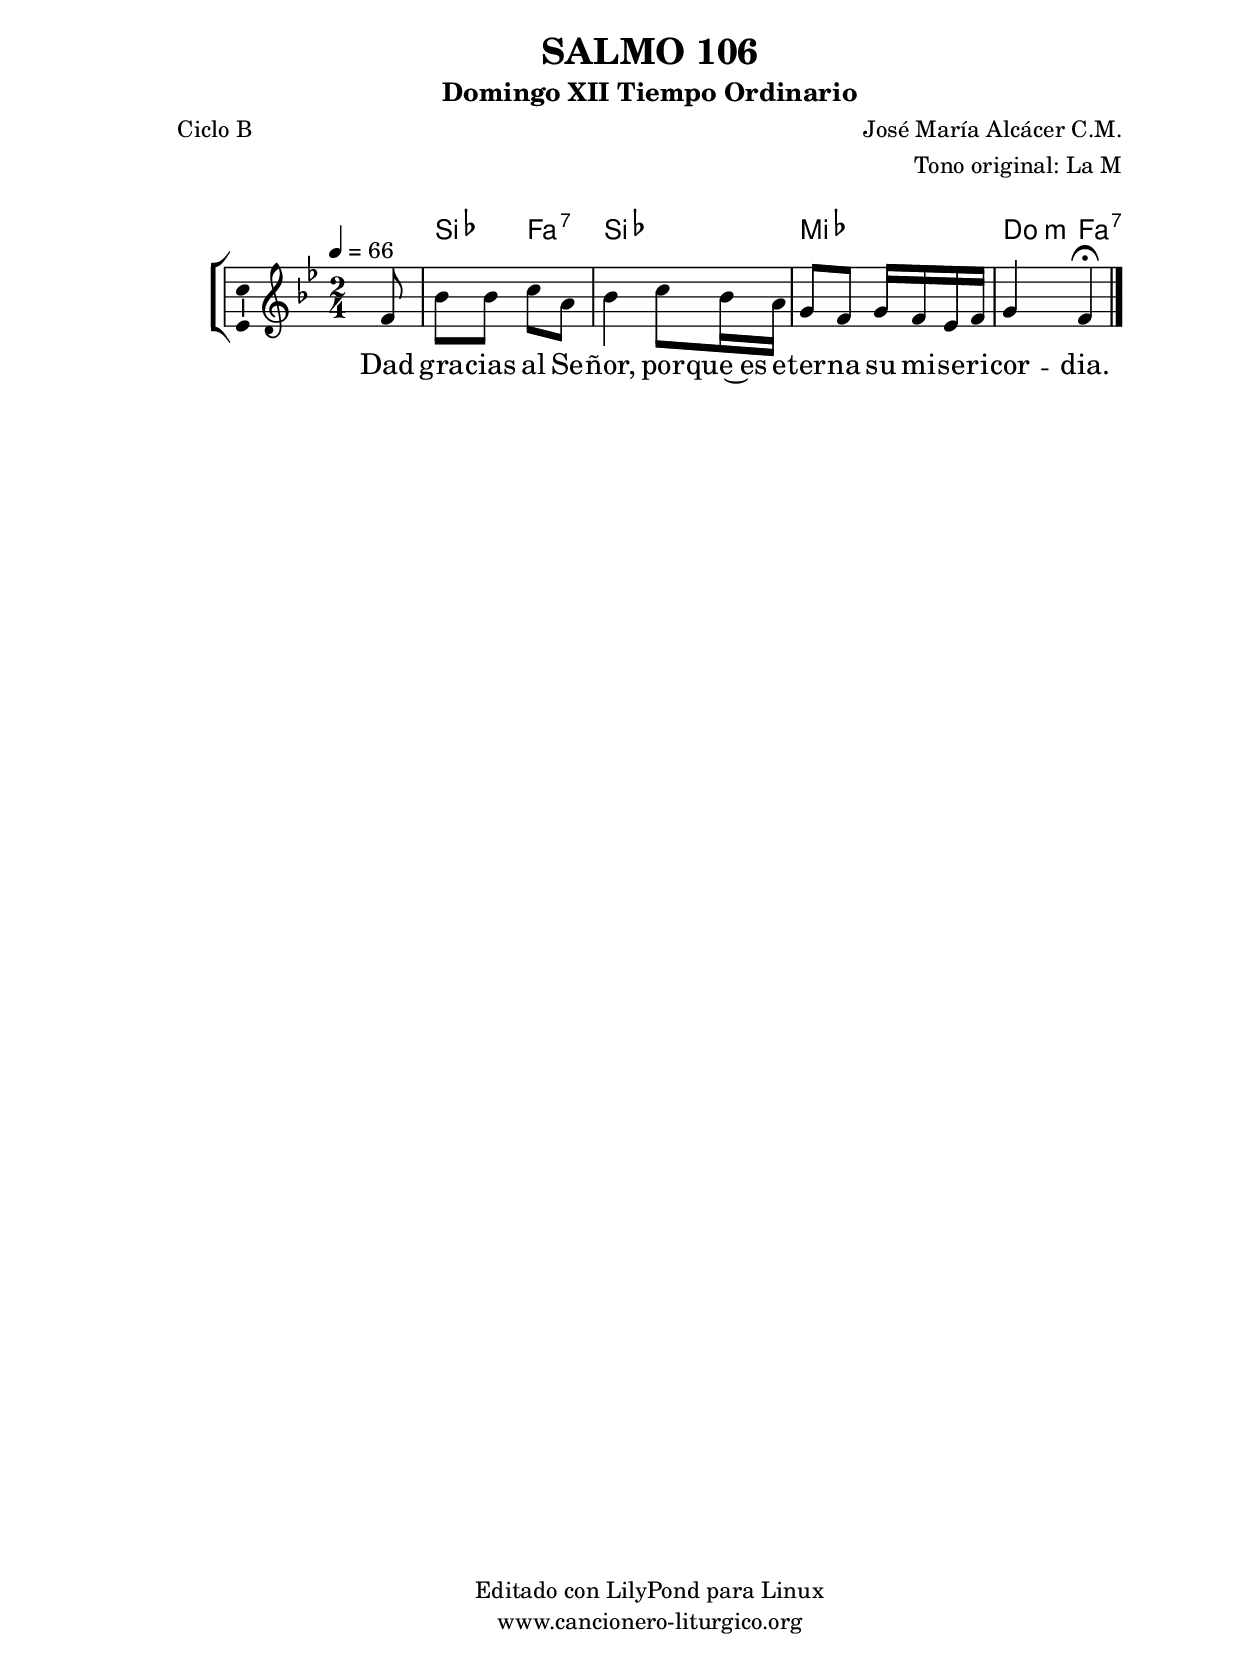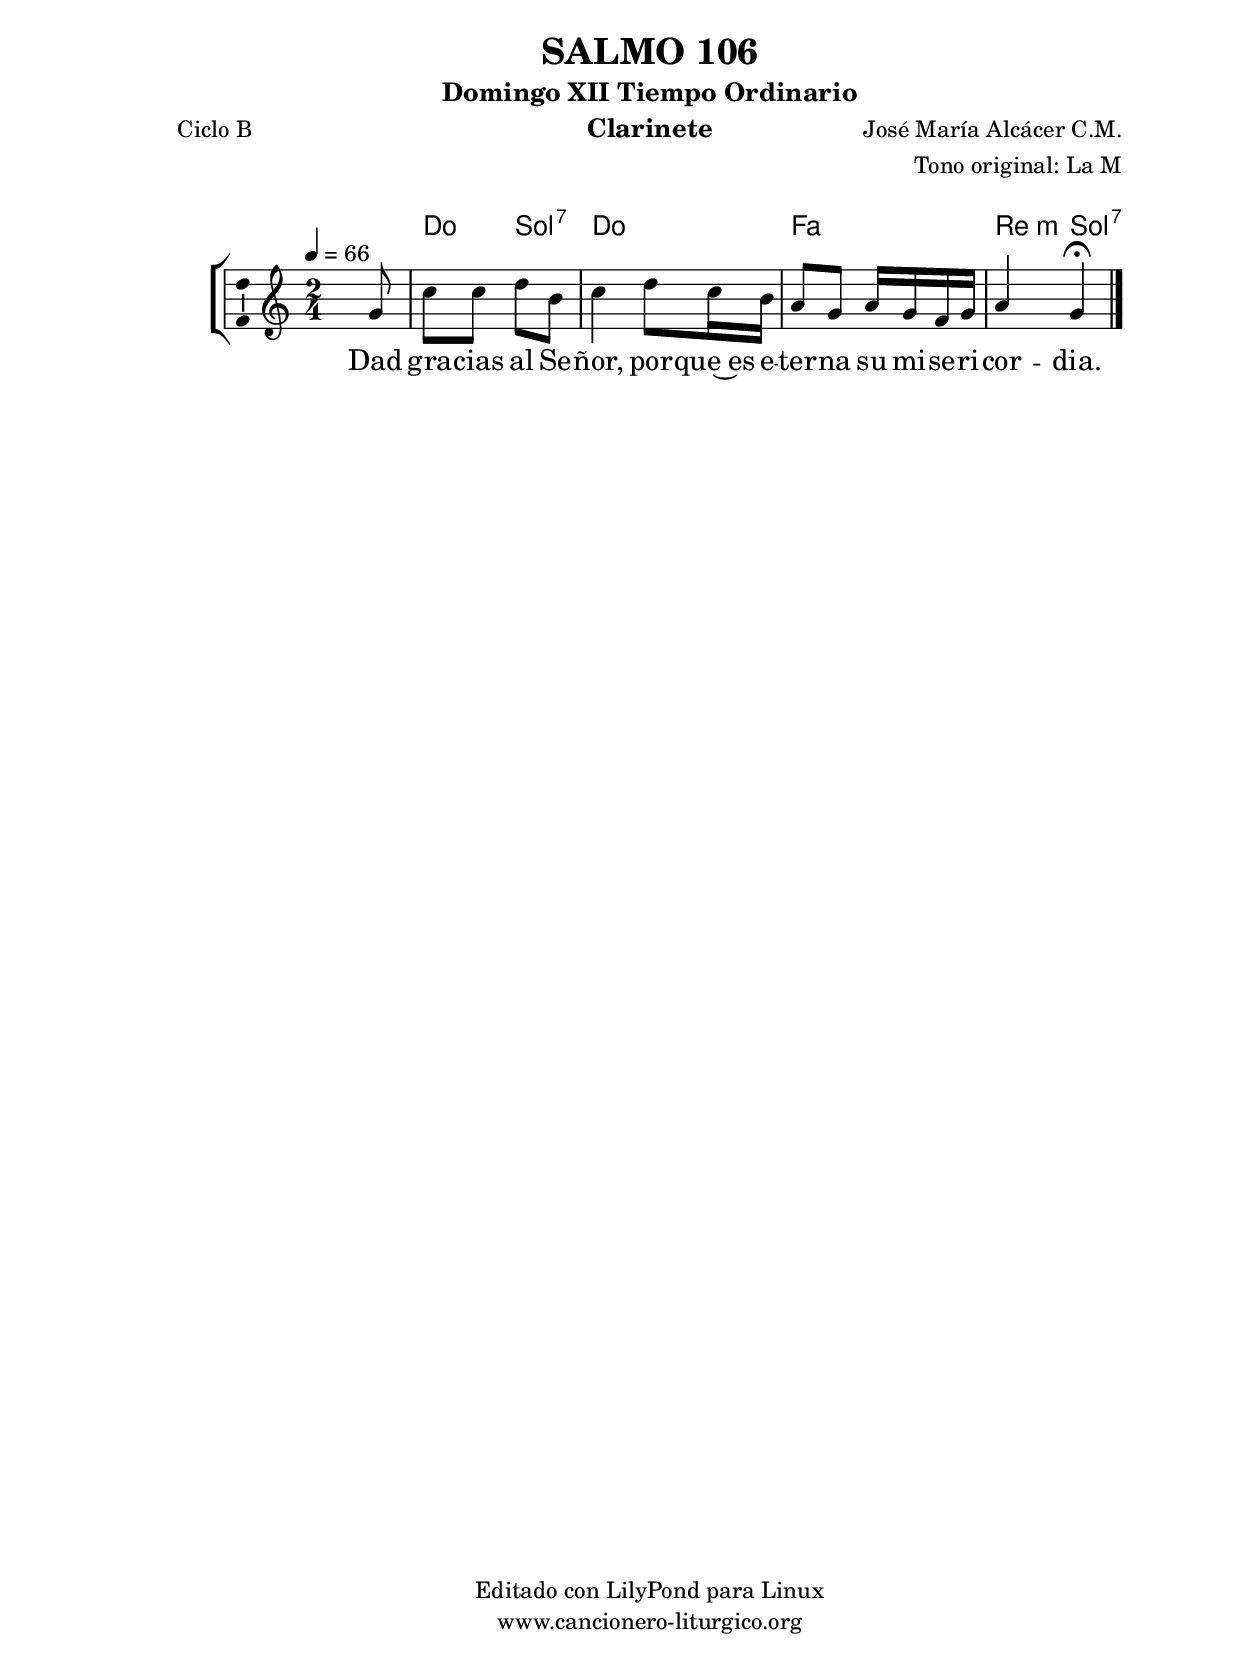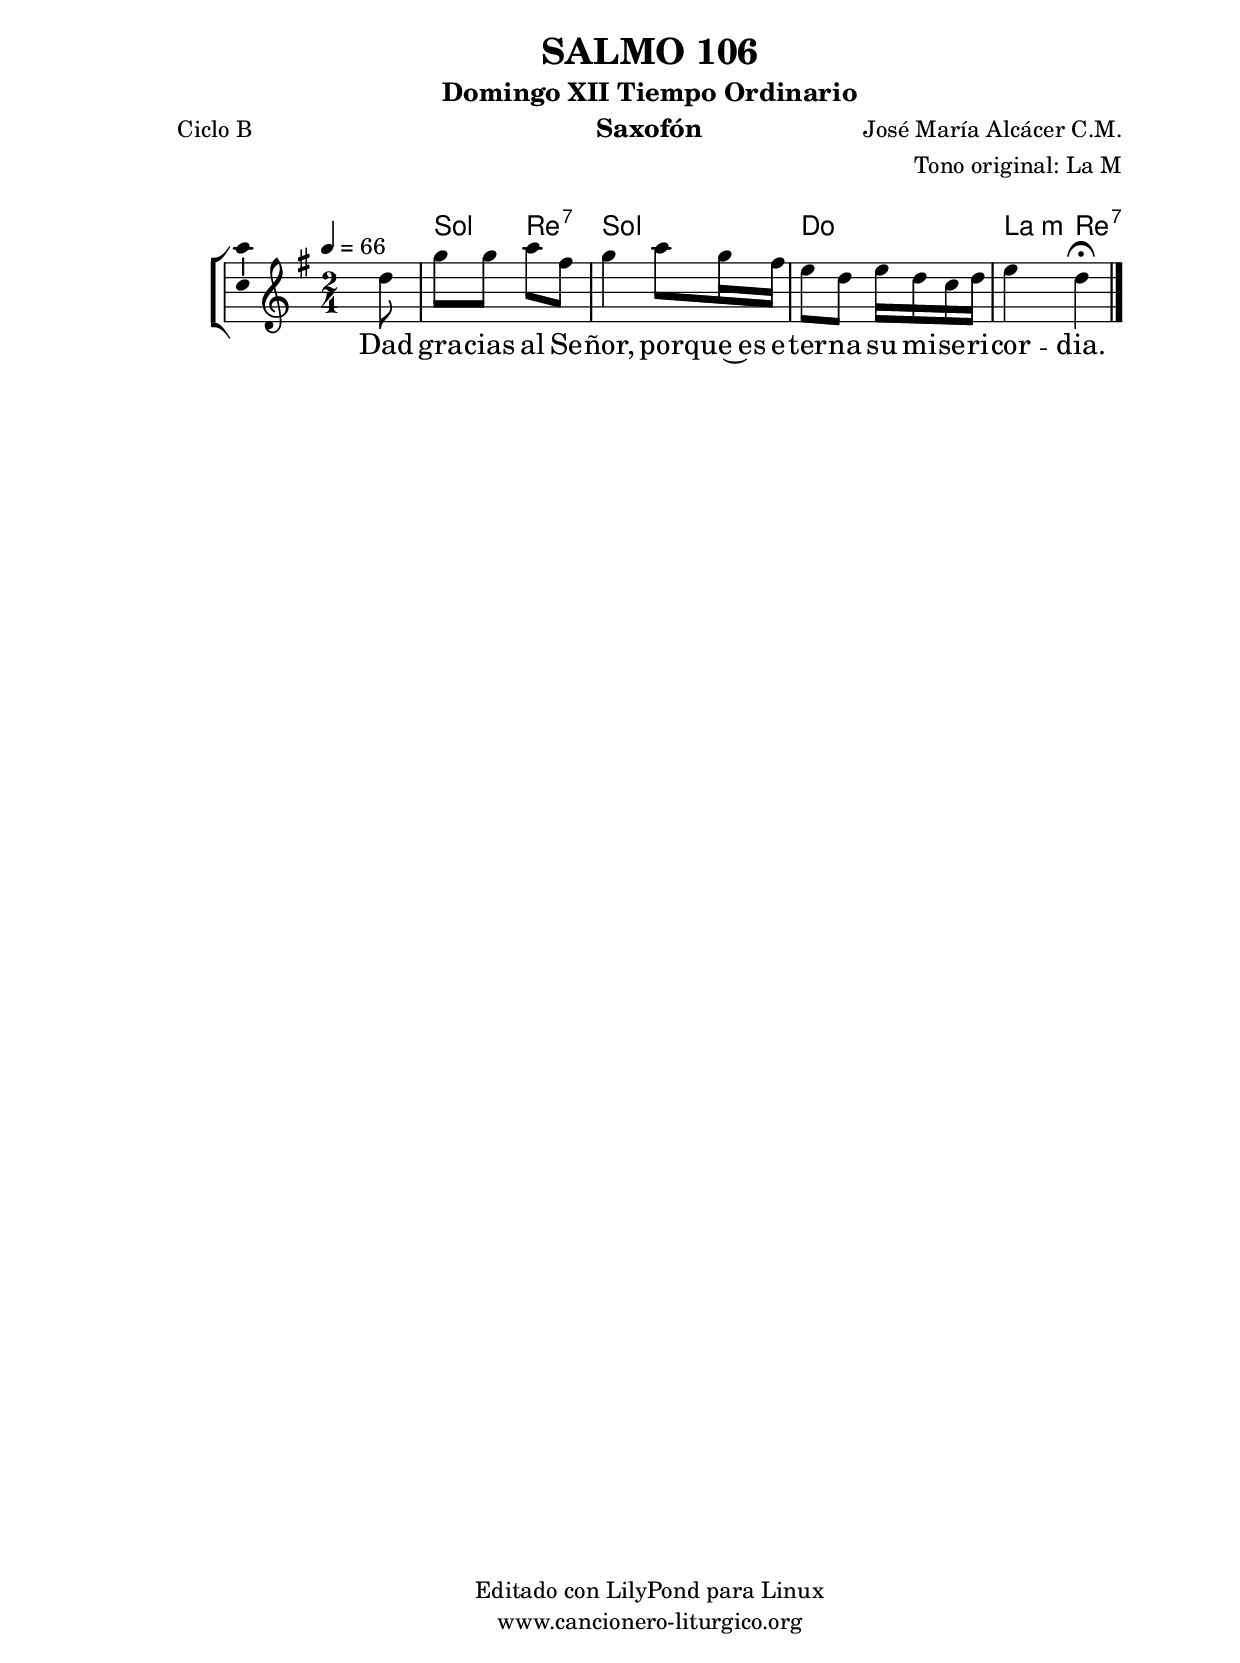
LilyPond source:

%
%para convertir .midi en .wav:
%timidity filename.midi -Ow -o finename.wav
%
%
%Para convertir de .wav a .mp3:
%lame -h -m j filename.wav
%
%
%para escuchar el midi:
%timidity nombrefichero.midi
%


%versión de lilypond para la que se ha escrito esta partitura:
\version "2.16.0"

	%Tamaño papel
	#(set-default-paper-size "a4")
	%Tamaño partitura
	#(set-global-staff-size 20)
	%No responde al pulsar sobre una nota
	#(ly:set-option 'point-and-click #f)

%parámetros del encabezamiento:
\header {
	title = "SALMO 106"
	subtitle = "Domingo XII Tiempo Ordinario"
	composer = "José María Alcácer C.M."
	poet = "Ciclo B"
	meter = ""
	arranger = "Tono original: La M"
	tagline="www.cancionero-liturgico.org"
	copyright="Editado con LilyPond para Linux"
	tiempo = "Ordinario"
	usos = "Salmo"
	letra = "Dad gracias al Señor, porque es eterna su misericordia."
	}

%parámetros asociados al papel:
\paper  {
	oddHeaderMarkup = \markup {\fill-line { \on-the-fly #not-first-page \fromproperty #'header:title \on-the-fly #not-first-page \fromproperty #'header:composer }}
	evenHeaderMarkup = \markup {\fill-line { \fromproperty #'header:composer \fromproperty #'header:title }}
	#(set-paper-size "a4")
	print-page-number = ##f
	first-page-number = 1
	print-first-page-number = ##f
%	head-separation = 3.0 \cm
	top-margin = 2.0 \cm
	bottom-margin = 0.5\cm
%%%	bottom-margin = -1.0\cm
	left-margin = 3.0 \cm
	line-width = 16.0 \cm 
	indent = 8\mm
	interscoreline = 2.\mm
	between-system-space = 15\mm
%	para que las partituras no llenen la hoja:
	ragged-bottom = ##t
%	idem para la última hoja:
	ragged-last-bottom = ##f
%	para que las partituras llenen el ancho del papel:
	ragged-last = ##f
	after-title-space = 2.5 \cm
%page-count=1
%system-count=8

	%Flexible Vertical Spacing
%	markup-markup-spacing =
%	#'((basic-distance . 15) (minimum-distance . 15) (padding . 3))
	markup-system-spacing =
	#'((basic-distance . 15) (minimum-distance . 15) (padding . 3))
	system-system-spacing =
	#'((basic-distance . 15) (minimum-distance . 15) (padding . 3))
	score-system-spacing =
	#'((basic-distance . 15) (minimum-distance . 15) (padding . 5))
%	top-system-spacing = % header
%	#'((basic-distance . 8) (minimum-distance . 0) (padding . 3))
%	top-markup-spacing =
%	#'((basic-distance . 20) (minimum-distance . 20) (padding . 3))
	last-bottom-spacing = % footer
	#'((basic-distance . 5) (minimum-distance . 5) (padding . 3))
%	score-markup-spacing =
%	#'((basic-distance . 16) (minimum-distance . 13) (padding . 3))

	}


%parámetros que afectan a toda la partitura:
global =  {
	%clave de sol (G):
	\clef G
	%armadura:
	\transpose a bes
	\key a \major
	\tempo 4=66
	\set Score.tempoHideNote = ##f
	}


acordes = {
	\italianChords
	\chordmode {
	\transpose a bes
{
s2
a4 e:7 a2 d b4:m e:7
	}
	}
}


melodia = 
	\transpose a bes
{
	\relative c'{
	\time 2/4

s4 s8 e8
a8 a b gis
a4 b8 a16 gis
fis8 e fis16 e d e
fis4 e \fermata

	\bar "|."
	}
	}


texto = \lyricmode {
Dad gra -- cias al Se -- ñor,
por -- que~es e -- ter -- na su mi -- se -- ri -- cor -- dia.
	}


acordesStaff = \context ChordNames = acordesStaff <<
	\set chordChanges = ##t
	\acordes
	>>


vozStaff = \context Voice = vozStaff
\with {\consists "Ambitus_engraver"}
<<
%	\set Staff.instrumentName = ""
%	\set Staff.shortInstrumentName = ""
%	\set Staff.midiInstrument = #"clarinet"
%	\set Staff.midiInstrument = #"cello"
%	\set Staff.midiInstrument = #"flute"
	\set Staff.midiInstrument = #"electric guitar (jazz)"
%	\set Staff.midiInstrument = #"english horn"
%	\set Staff.midiInstrument = #"violin"
%	\set Staff.midiInstrument = #"glockenspiel"
	\set Staff.midiMinimumVolume = #0.7
	\set Staff.midiMaximumVolume = #0.9
	\global
	\melodia
	>>


textoStaff = \context Lyrics = textoStaff <<
	\lyricsto vozStaff \texto
	>>

\book {
	\score {
		\context ChoirStaff {
			\override StaffGroup.SystemStartBracket #'collapse-height = #1
			\override Score.SystemStartBar #'collapse-height = #1
			<<
			\acordesStaff
			\vozStaff
			\textoStaff
			>>
			}
		\layout {
	    		\context {
				\Lyrics
				\override LyricText #'font-size = #2
				}
	   		 \context {
				\Score
				%fontSize = #3
				\override StaffSymbol #'staff-space = #(magstep +3)
				%\override Beam #'thickness = #0.55
				%\override SpacingSpanner #'spacing-increment = #1.0
				%\override Slur #'height-limit = #1.5
				}
			}
		}
	\score {
		\unfoldRepeats
		\context ChoirStaff {
			<<
			\acordesStaff
			\vozStaff
			>>
			}
		\midi {
	  		\context {
	  			\Score
				tempoWholesPerMinute = #(ly:make-moment 70 4)
				}
			}
		}
	}

%Partitura para clarinete
#(define output-suffix "C")
\book {
	\header{
		instrument = "Clarinete"
		}
	\score {
		\context ChoirStaff {
			\override StaffGroup.SystemStartBracket #'collapse-height = #1
			\override Score.SystemStartBar #'collapse-height = #1
\transpose c d
			<<
			\acordesStaff
			\vozStaff
			\textoStaff
			>>
			}
		\layout {
	    		\context {
				\Lyrics
				\override LyricText #'font-size = #2
				}
	   		 \context {
				\Score
				%fontSize = #3
				\override StaffSymbol #'staff-space = #(magstep +3)
				%\override Beam #'thickness = #0.55
				%\override SpacingSpanner #'spacing-increment = #1.0
				%\override Slur #'height-limit = #1.5
				}
			}
		}
	}

%Partitura para saxofón
#(define output-suffix "S")
\book {
	\header{
		instrument = "Saxofón"
		}
	\score {
		\context ChoirStaff {
			\override StaffGroup.SystemStartBracket #'collapse-height = #1
			\override Score.SystemStartBar #'collapse-height = #1
\transpose c a
			<<
			\acordesStaff
			\vozStaff
			\textoStaff
			>>
			}
		\layout {
	    		\context {
				\Lyrics
				\override LyricText #'font-size = #2
				}
	   		 \context {
				\Score
				%fontSize = #3
				\override StaffSymbol #'staff-space = #(magstep +3)
				%\override Beam #'thickness = #0.55
				%\override SpacingSpanner #'spacing-increment = #1.0
				%\override Slur #'height-limit = #1.5
				}
			}
		}
	}

